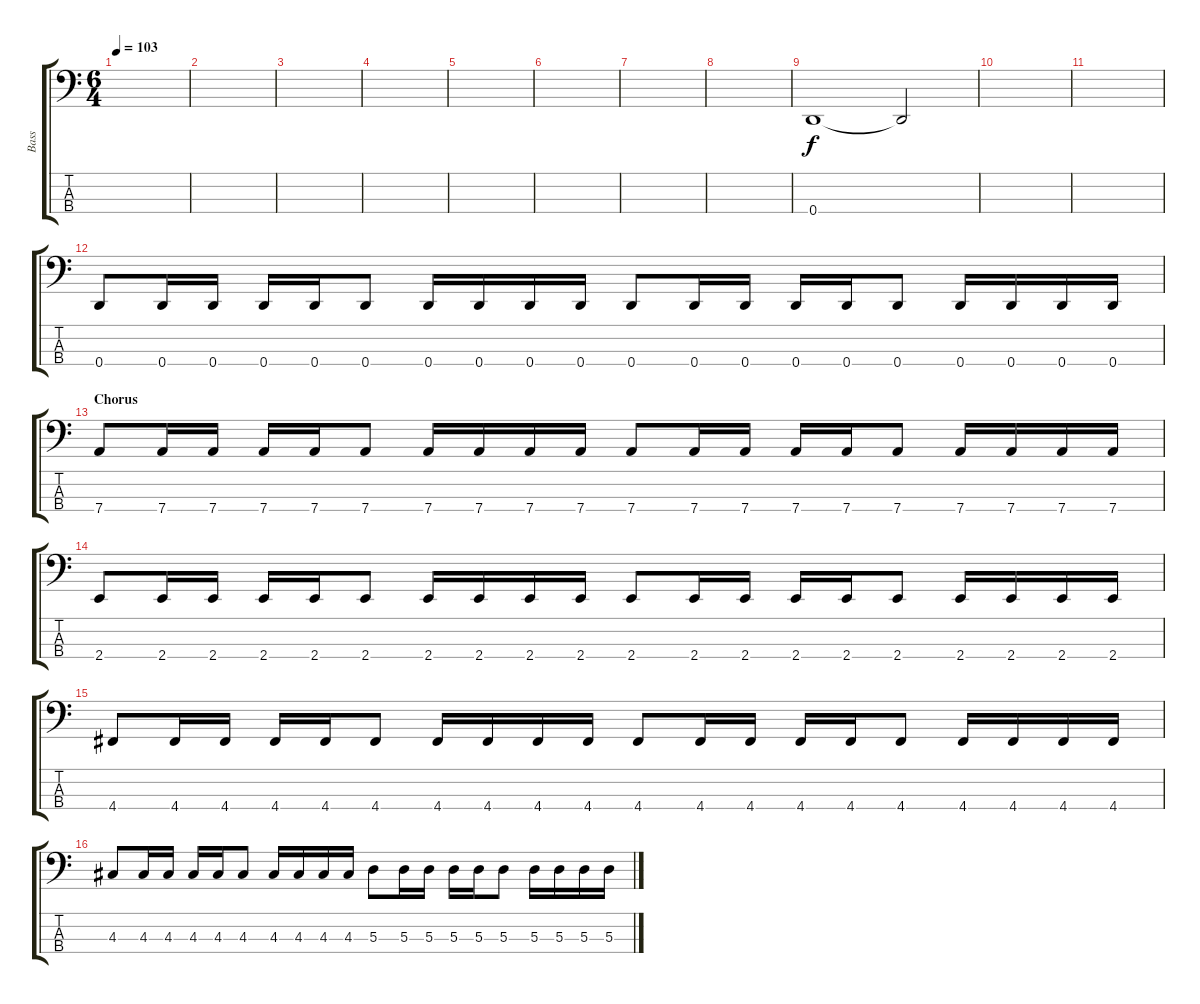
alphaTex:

\track ("Bass" "Bass") {instrument electricbassfinger}
\staff {score tabs}
\tuning (G2 D2 A1 D1) {hide}
\ts (6 4)
\tempo 103
\clef f4
\ks c
|
|
|
|
|
|
|
|
0.4.1 0.4{t}.2 |
|
|
0.4.8 0.4.16 0.4.16 0.4.16 0.4.16 0.4.8 0.4.16 0.4.16 0.4.16 0.4.16 0.4.8 0.4.16 0.4.16 0.4.16 0.4.16 0.4.8 0.4.16 0.4.16 0.4.16 0.4.16 |
\section ("" "Chorus")
7.4.8 7.4.16 7.4.16 7.4.16 7.4.16 7.4.8 7.4.16 7.4.16 7.4.16 7.4.16 7.4.8 7.4.16 7.4.16 7.4.16 7.4.16 7.4.8 7.4.16 7.4.16 7.4.16 7.4.16 |
2.4.8 2.4.16 2.4.16 2.4.16 2.4.16 2.4.8 2.4.16 2.4.16 2.4.16 2.4.16 2.4.8 2.4.16 2.4.16 2.4.16 2.4.16 2.4.8 2.4.16 2.4.16 2.4.16 2.4.16 |
4.4.8 4.4.16 4.4.16 4.4.16 4.4.16 4.4.8 4.4.16 4.4.16 4.4.16 4.4.16 4.4.8 4.4.16 4.4.16 4.4.16 4.4.16 4.4.8 4.4.16 4.4.16 4.4.16 4.4.16 |
4.3.8 4.3.16 4.3.16 4.3.16 4.3.16 4.3.8 4.3.16 4.3.16 4.3.16 4.3.16 5.3.8 5.3.16 5.3.16 5.3.16 5.3.16 5.3.8 5.3.16 5.3.16 5.3.16 5.3.16
